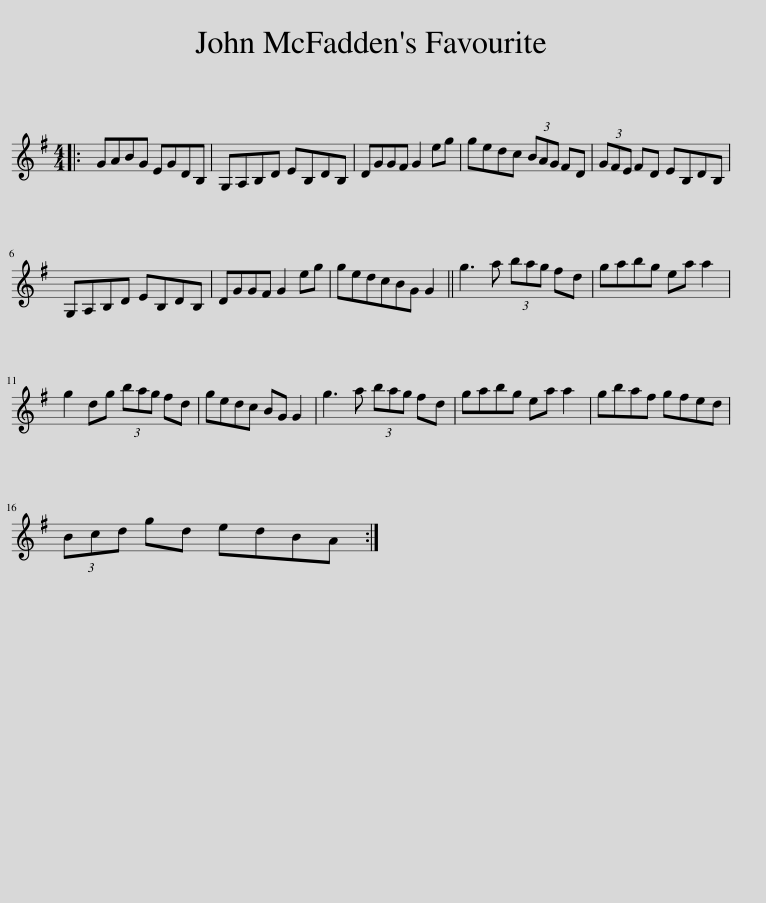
X:1
L:1/8
M:4/4
I:linebreak $
K:G
V:1 treble
V:1
|: GABG EGDB, | G,A,B,D EB,DB, | DGGF G2 eg | gedc (3BAG FD | (3GFE FD EB,DB, |$ %5
 G,A,B,D EB,DB, | DGGF G2 eg | gedcBG G2 || g3 a (3bag fd | gabg ea a2 |$ %10
 g2 dg (3bag fd | gedc BG G2 | g3 a (3bag fd | gabg ea a2 | gbaf gfed |$ %15
 (3Bcd gd edBA :| %16
